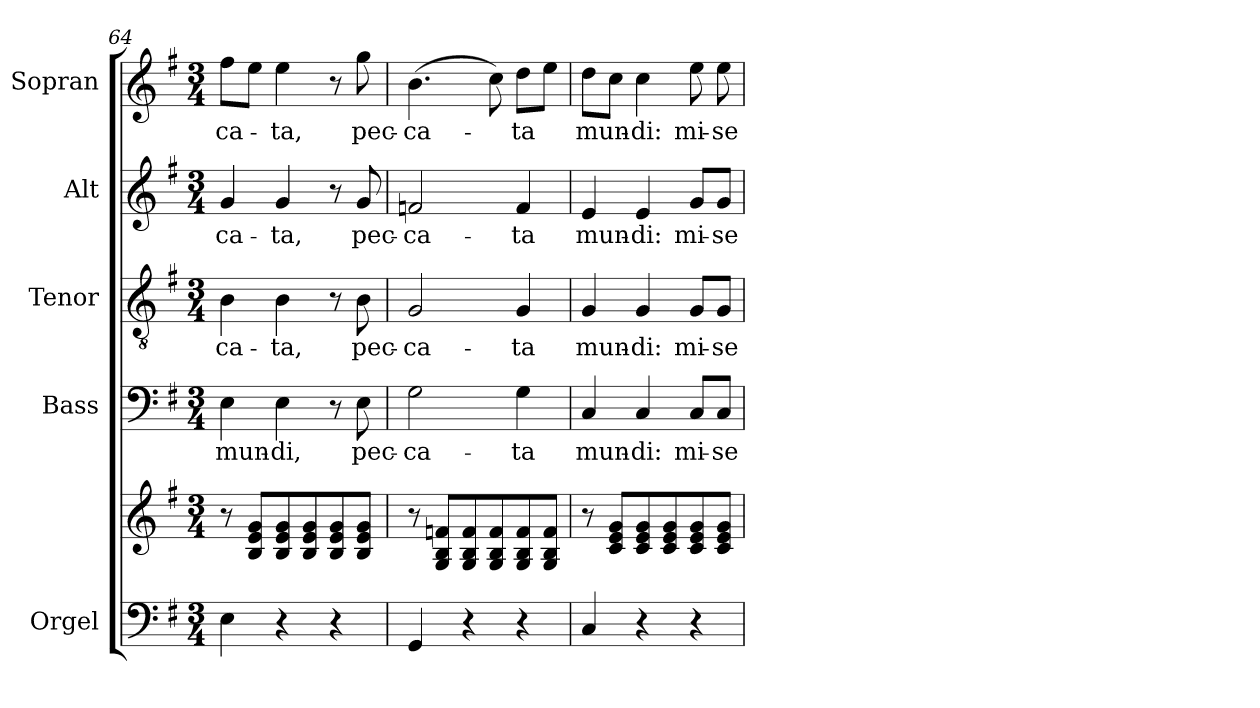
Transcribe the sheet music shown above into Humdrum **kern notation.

**kern	**kern	**kern	**text	**kern	**text	**kern	**text	**kern	**text
*part5	*part5	*part4	*part4	*part3	*part3	*part2	*part2	*part1	*part1
*staff6	*staff5	*staff4	*staff4	*staff3	*staff3	*staff2	*staff2	*staff1	*staff1
*I"Orgel	*	*I"Bass	*	*I"Tenor	*	*I"Alt	*	*I"Sopran	*
*I'Org.	*	*I'B	*	*I'T	*	*I'A	*	*I'S	*
*clefF4	*clefG2	*clefF4	*	*clefGv2	*	*clefG2	*	*clefG2	*
*k[f#]	*k[f#]	*k[f#]	*	*k[f#]	*	*k[f#]	*	*k[f#]	*
*G:	*G:	*G:	*	*G:	*	*G:	*	*G:	*
*M3/4	*M3/4	*M3/4	*	*M3/4	*	*M3/4	*	*M3/4	*
=64	=64	=64	=64	=64	=64	=64	=64	=64	=64
!	!	!	!LO:LY:b	!	!LO:LY:b	!	!LO:LY:b	!	!LO:LY:b
4E\	8r	4E\	mun-	4B\	-ca-	4g/	-ca-	8ff#\L	-ca-
.	8B/ 8e/ 8g/L	.	.	.	.	.	.	8ee\J	.
!	!	!	!LO:LY:b	!	!LO:LY:b	!	!LO:LY:b	!	!LO:LY:b
4r	8B/ 8e/ 8g/	4E\	-di,	4B\	-ta,	4g/	-ta,	4ee\	-ta,
.	8B/ 8e/ 8g/	.	.	.	.	.	.	.	.
4r	8B/ 8e/ 8g/	8r	.	8r	.	8r	.	8r	.
!	!	!	!LO:LY:b	!	!LO:LY:b	!	!LO:LY:b	!	!LO:LY:b
.	8B/ 8e/ 8g/J	8E\	pec-	8B\	pec-	8g/	pec-	8gg\	pec-
!!LO:LB:g=z
=65	=65	=65	=65	=65	=65	=65	=65	=65	=65
!	!	!	!LO:LY:b	!	!LO:LY:b	!	!LO:LY:b	!	!LO:LY:b
4GG/	8r	2G\	-ca-	2G/	-ca-	2fn/	-ca-	(>4.b\	-ca-
.	8G/ 8B/ 8fn/L	.	.	.	.	.	.	.	.
4r	8G/ 8B/ 8f/	.	.	.	.	.	.	.	.
.	8G/ 8B/ 8f/	.	.	.	.	.	.	8cc\)	.
!	!	!	!LO:LY:b	!	!LO:LY:b	!	!LO:LY:b	!	!LO:LY:b
4r	8G/ 8B/ 8f/	4G\	-ta	4G/	-ta	4f/	-ta	8dd\L	-ta
.	8G/ 8B/ 8f/J	.	.	.	.	.	.	8ee\J	.
=66	=66	=66	=66	=66	=66	=66	=66	=66	=66
!	!	!	!LO:LY:b	!	!LO:LY:b	!	!LO:LY:b	!	!LO:LY:b
4C/	8r	4C/	mun-	4G/	mun-	4e/	mun-	8dd\L	mun-
.	8c/ 8e/ 8g/L	.	.	.	.	.	.	8cc\J	.
!	!	!	!LO:LY:b	!	!LO:LY:b	!	!LO:LY:b	!	!LO:LY:b
4r	8c/ 8e/ 8g/	4C/	-di:	4G/	-di:	4e/	-di:	4cc\	-di:
.	8c/ 8e/ 8g/	.	.	.	.	.	.	.	.
!	!	!	!LO:LY:b	!	!LO:LY:b	!	!LO:LY:b	!	!LO:LY:b
4r	8c/ 8e/ 8g/	8C/L	mi-	8G/L	mi-	8g/L	mi-	8ee\	mi-
!	!	!	!LO:LY:b	!	!LO:LY:b	!	!LO:LY:b	!	!LO:LY:b
.	8c/ 8e/ 8g/J	8C/J	-se-	8G/J	-se-	8g/J	-se-	8ee\	-se-
=	=	=	=	=	=	=	=	=	=
*-	*-	*-	*-	*-	*-	*-	*-	*-	*-
